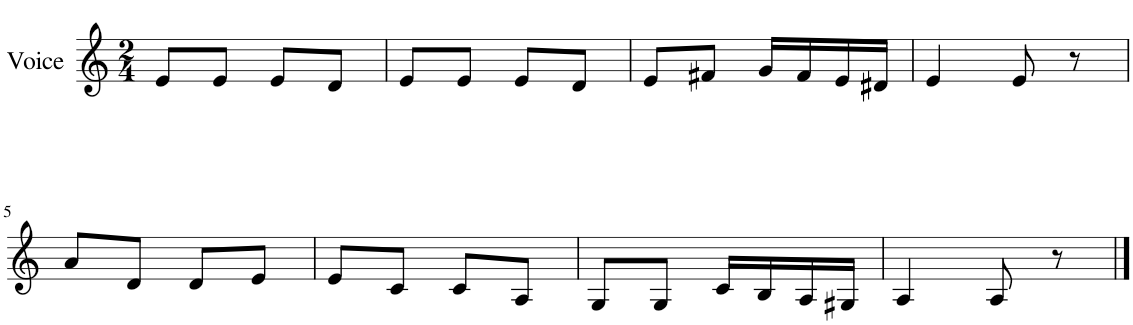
**kern
*part1
*staff1
*I"Voice
*clefG2
*k[]
*M2/4
=1
8e/L
8e/J
8e/L
8d/J
=2
8e/L
8e/J
8e/L
8d/J
=3
8e/L
8f#X/J
16g/LL
16f#/
16e/
16d#X/JJ
=4
4e/
8e/
8r
!!LO:LB:g=z
=5
8a/L
8d/J
8d/L
8e/J
=6
8e/L
8c/J
8c/L
8A/J
=7
8G/L
8G/J
16c/LL
16B/
16A/
16G#X/JJ
=8
4A/
8A/
8r
==
*-
